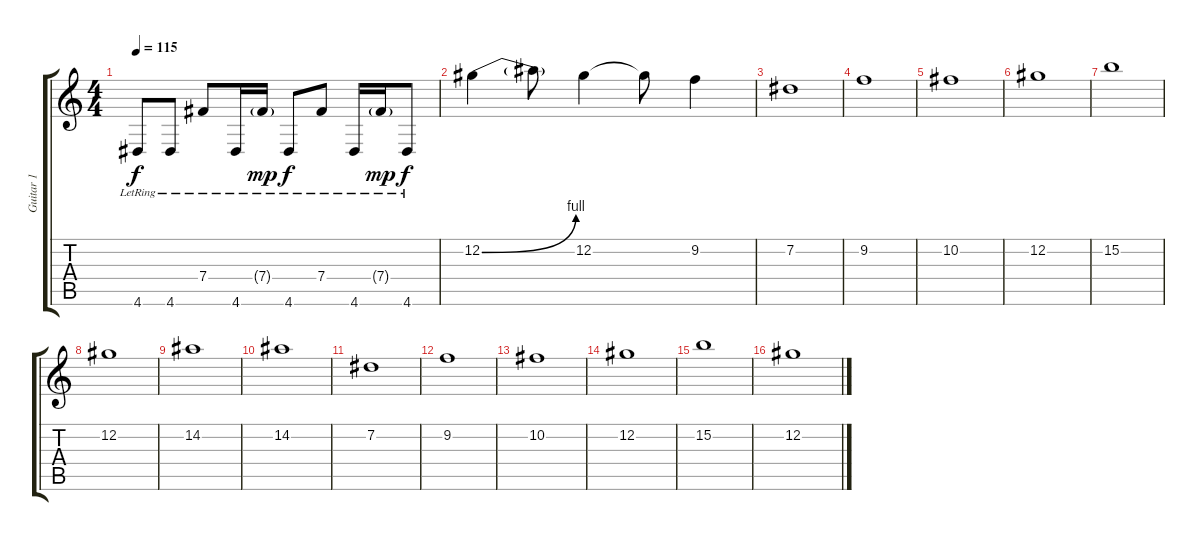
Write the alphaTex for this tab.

\track ("Guitar 1" "Guitar 1") {instrument distortionguitar}
\staff {score tabs}
\tuning (Db4 Ab3 E3 B2 Gb2 B1) {hide}
\ts (4 4)
\tempo 115
\clef g2
\ks c
4.6{lr}.8{dy f} 4.6{lr}.8 7.4{lr}.8 4.6{lr}.16 7.4{g lr}.16{dy mp} 4.6{lr}.8{dy f} 7.4{lr}.8 4.6{lr}.16 7.4{g lr}.16{dy mp} 4.6{lr}.8{dy f} |
12.2{be (bend 0 0 60 4)}.4{instrument distortionguitar} 12.2{t}.8 12.2.4 12.2{t}.8 9.2.4 |
7.2.1{instrument overdrivenguitar} |
9.2.1 |
10.2.1 |
12.2.1 |
15.2.1 |
12.2.1 |
14.2.1 |
14.2.1 |
7.2.1 |
9.2.1 |
10.2.1 |
12.2.1 |
15.2.1 |
12.2.1
